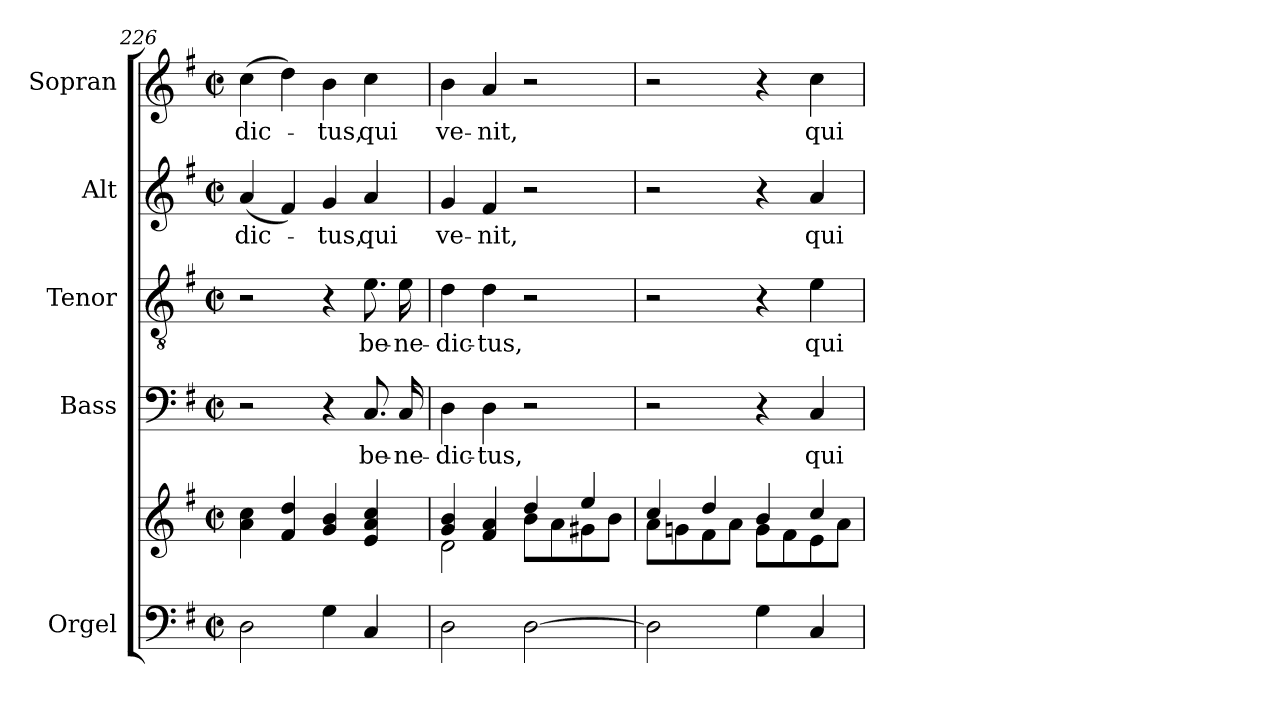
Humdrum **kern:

**kern	**kern	**kern	**text	**kern	**text	**kern	**text	**kern	**text
*part5	*part5	*part4	*part4	*part3	*part3	*part2	*part2	*part1	*part1
*staff6	*staff5	*staff4	*staff4	*staff3	*staff3	*staff2	*staff2	*staff1	*staff1
*I"Orgel	*	*I"Bass	*	*I"Tenor	*	*I"Alt	*	*I"Sopran	*
*I'Org.	*	*I'B.	*	*I'T.	*	*I'A.	*	*I'S.	*
*clefF4	*clefG2	*clefF4	*	*clefGv2	*	*clefG2	*	*clefG2	*
*k[f#]	*k[f#]	*k[f#]	*	*k[f#]	*	*k[f#]	*	*k[f#]	*
*G:	*G:	*G:	*	*G:	*	*G:	*	*G:	*
*M2/2	*M2/2	*M2/2	*	*M2/2	*	*M2/2	*	*M2/2	*
*met(c|)	*met(c|)	*met(c|)	*	*met(c|)	*	*met(c|)	*	*met(c|)	*
=226	=226	=226	=226	=226	=226	=226	=226	=226	=226
!	!	!	!	!	!	!	!LO:LY:b	!	!LO:LY:b
2D\	4a\ 4cc\	2r	.	2r	.	(<4a/	-dic-	(>4cc\	-dic-
.	4f#/ 4dd/	.	.	.	.	4f#/)	.	4dd\)	.
!	!	!	!	!	!	!	!LO:LY:b	!	!LO:LY:b
4G\	4g/ 4b/	4r	.	4r	.	4g/	-tus,	4b\	-tus,
!	!	!	!LO:LY:b	!	!LO:LY:b	!	!LO:LY:b	!	!LO:LY:b
4C/	4e/ 4a/ 4cc/	8.C/	be-	8.e\	be-	4a/	qui	4cc\	qui
!	!	!	!LO:LY:b	!	!LO:LY:b	!	!	!	!
.	.	16C/	-ne-	16e\	-ne-	.	.	.	.
=227	=227	=227	=227	=227	=227	=227	=227	=227	=227
*	*^	*	*	*	*	*	*	*	*
!	!	!	!	!LO:LY:b	!	!LO:LY:b	!	!LO:LY:b	!	!LO:LY:b
2D\	4g/ 4b/	2d\	4D\	-dic-	4d\	-dic-	4g/	ve-	4b\	ve-
!	!	!	!	!LO:LY:b	!	!LO:LY:b	!	!LO:LY:b	!	!LO:LY:b
.	4f#/ 4a/	.	4D\	-tus,	4d\	-tus,	4f#/	-nit,	4a/	-nit,
[2D\	4dd/	8b\L	2r	.	2r	.	2r	.	2r	.
.	.	8a\	.	.	.	.	.	.	.	.
.	4ee/	8g#X\	.	.	.	.	.	.	.	.
.	.	8b\J	.	.	.	.	.	.	.	.
=228	=228	=228	=228	=228	=228	=228	=228	=228	=228	=228
2D\]	4cc/	8a\L	2r	.	2r	.	2r	.	2r	.
.	.	8gn\	.	.	.	.	.	.	.	.
.	4dd/	8f#\	.	.	.	.	.	.	.	.
.	.	8a\J	.	.	.	.	.	.	.	.
4G\	4b/	8g\L	4r	.	4r	.	4r	.	4r	.
.	.	8f#\	.	.	.	.	.	.	.	.
!	!	!	!	!LO:LY:b	!	!LO:LY:b	!	!LO:LY:b	!	!LO:LY:b
4C/	4cc/	8e\	4C/	qui	4e\	qui	4a/	qui	4cc\	qui
.	.	8a\J	.	.	.	.	.	.	.	.
*	*v	*v	*	*	*	*	*	*	*	*
=	=	=	=	=	=	=	=	=	=
*-	*-	*-	*-	*-	*-	*-	*-	*-	*-
